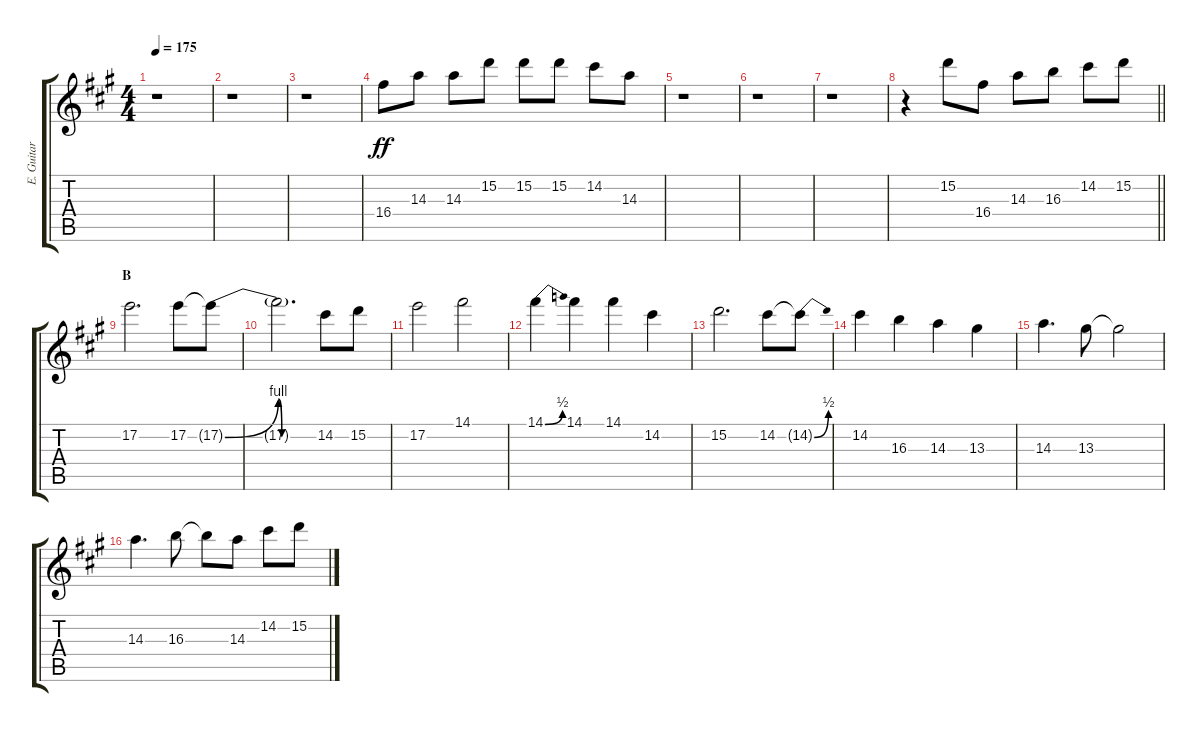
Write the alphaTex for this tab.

\track ("E. Guitar IV" "E. Guitar ") {instrument overdrivenguitar}
\staff {score tabs}
\tuning (E4 B3 G3 D3 A2 E2) {hide}
\ts (4 4)
\tempo 175
\clef g2
\ks a
r.1{dy ff} |
r.1 |
r.1 |
16.4.8 14.3.8 14.3.8 15.2.8 15.2.8 15.2.8 14.2.8 14.3.8 |
r.1 |
r.1 |
r.1 |
\barLineRight lightlight
r.4 15.2.8 16.4.8 14.3.8 16.3.8 14.2.8 15.2.8 |
\section ("" "B")
17.2.2{d} 17.2.8 17.2{be (bend 0 0 60 4) t}.8 |
17.2{be (custom 0 4 6 0 13 0 30 0 60 0) t}.2{d} 14.2.8 15.2.8 |
17.2.2 14.1.2 |
14.1{be (bend 0 0 60 2)}.4 14.1.4 14.1.4 14.2.4 |
15.2.2{d} 14.2.8 14.2{be (bend 0 0 60 2) t}.8 |
14.2.4 16.3.4 14.3.4 13.3.4 |
14.3.4{d} 13.3.8 13.3{t}.2 |
14.3.4{d} 16.3.8 16.3{t}.8 14.3.8 14.2.8 15.2.8
